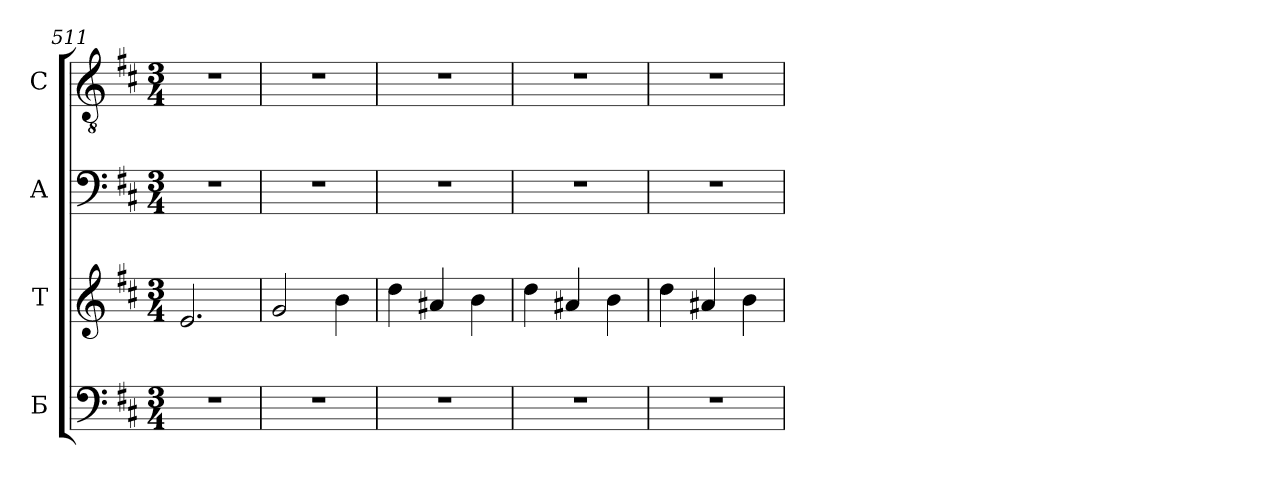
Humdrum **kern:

**kern	**kern	**kern	**kern
*part4	*part3	*part2	*part1
*staff4	*staff3	*staff2	*staff1
*I"Б	*I"Т	*I"А	*I"С
!!LO:LB:g=z
*clefF4	*clefG2	*clefF4	*clefGv2
*k[f#c#]	*k[f#c#]	*k[f#c#]	*k[f#c#]
*D:	*D:	*D:	*D:
*M3/4	*M3/4	*M3/4	*M3/4
=511	=511	=511	=511
2.r	2.e/	2.r	2.r
=512	=512	=512	=512
2.r	2g/	2.r	2.r
.	4b\	.	.
=513	=513	=513	=513
2.r	4dd\	2.r	2.r
.	4a#X/	.	.
.	4b\	.	.
=514	=514	=514	=514
2.r	4dd\	2.r	2.r
.	4a#X/	.	.
.	4b\	.	.
=515	=515	=515	=515
2.r	4dd\	2.r	2.r
.	4a#X/	.	.
.	4b\	.	.
=	=	=	=
*-	*-	*-	*-
